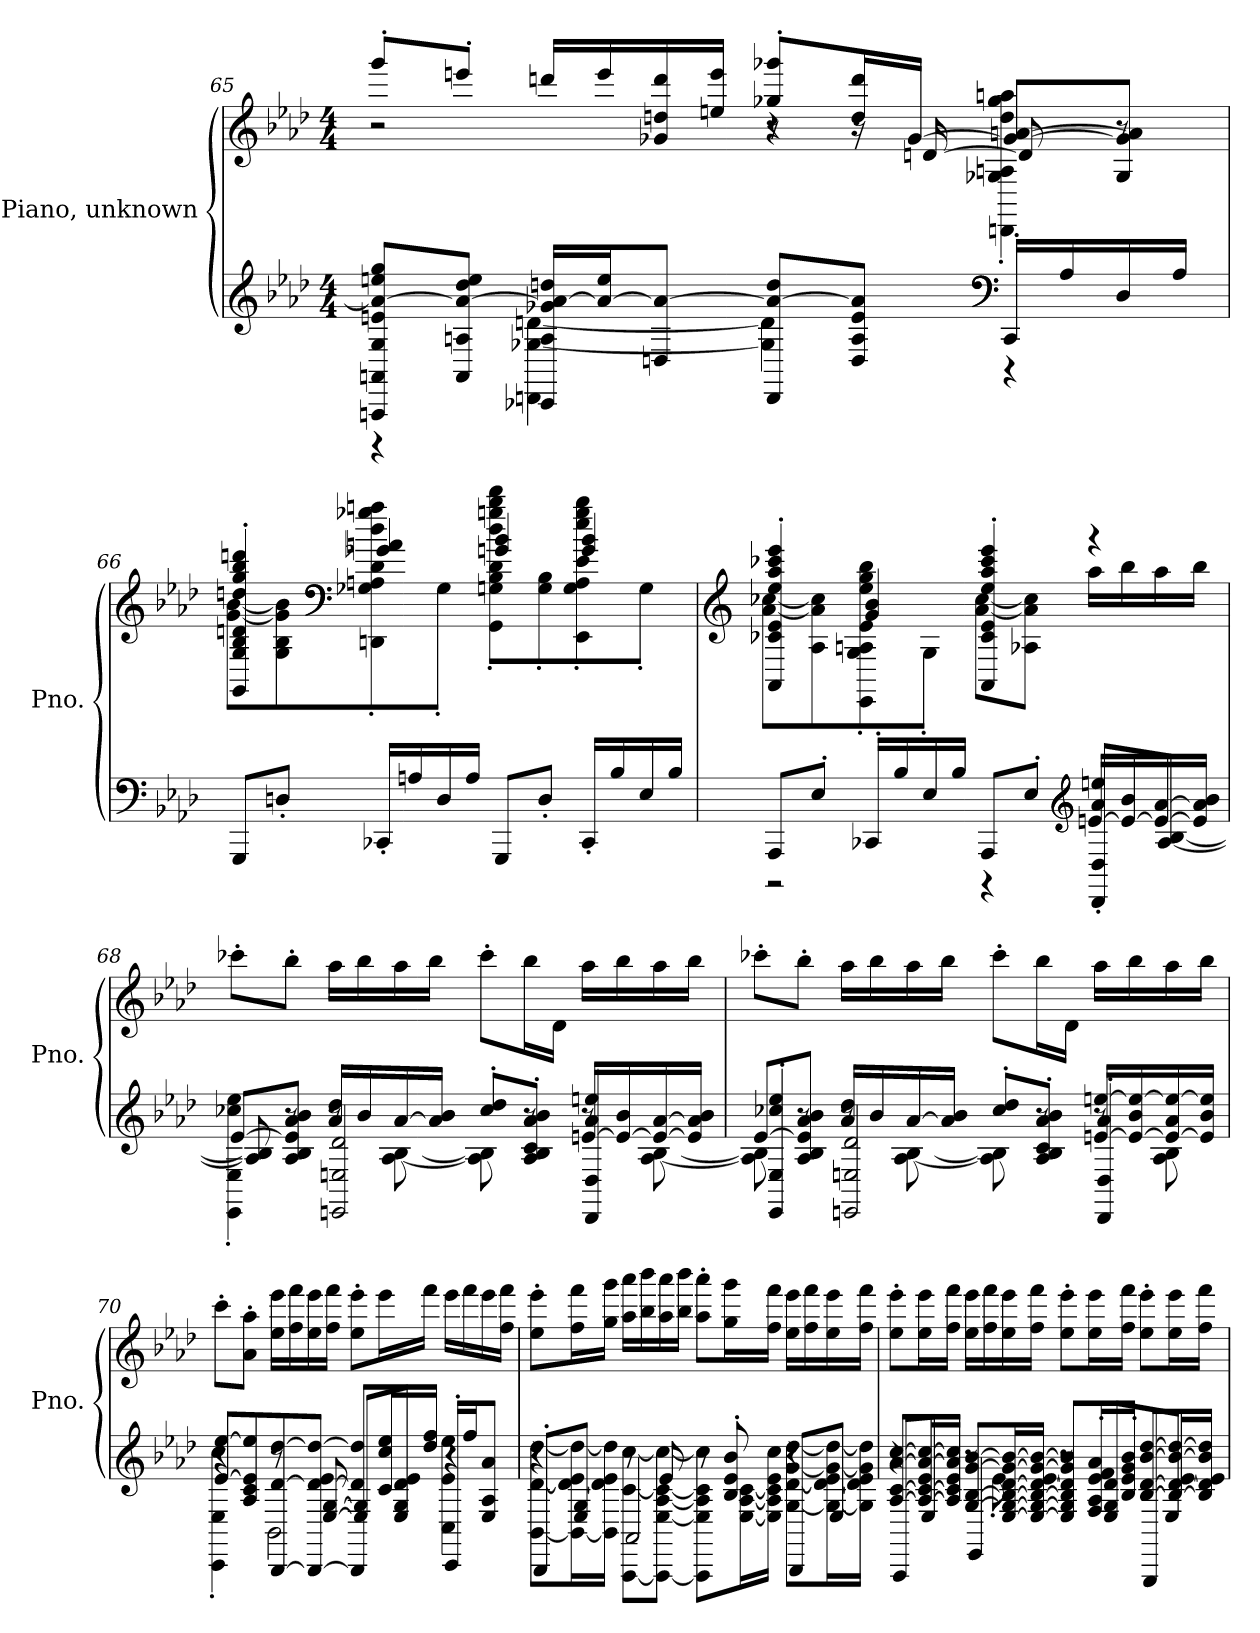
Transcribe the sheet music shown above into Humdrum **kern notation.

**kern	**kern
*part1	*part1
*staff2	*staff1
*I"Piano, unknown	*
*I'Pno.	*
!!LO:LB:g=z
*clefG2	*clefG2
*k[b-e-a-d-]	*k[b-e-a-d-]
*M4/4	*M4/4
=65	=65
*^	*^
*	*	*	*^
8AAAn/ 8AAn/ 8G/ 8en/ 8a/_ 8een/ 8gg/L	4r	8ggg'/L	2r	2r
8AA/ 8An/ 8a/_ 8dd-/ 8ee/J	.	8eeen'/J	.	.
16CC-X/ 16A/ 16g-X/ 16a/_ 16ddn/LL	4DDn\ [4G-X\ [4dn\	16dddn/LL	.	.
16a/_ 16ee/J	.	16eee/	.	.
8Dn/ 8a/_J	.	16g-X/ 16ddn/ 16ddd/	.	.
.	.	16een/ 16eee/JJ	.	.
8DD/ 8a/_ 8dd/L	4G-\] 4d\]	8gg-X/' 8ggg-X/'L	4r	8r
8D/ 8A/ 8e/ 8a/]J	.	16dd/ 16ddd/L	.	16r
.	.	[16g-/JJ	.	[16dn/
*clefF4	*	*	*	*
16CC-'/LL	4r	8g-/_ [8an/L	4DDn\' 4G-X\' 4An\' 4dd\' 4gg-\' 4aan\'	8d/]
16A/	.	.	.	.
16D/	.	8G-/ 8g-/] 8a/]J	.	8r
16A/JJ	.	.	.	.
*v	*v	*	*	*
*	*	*v	*v
=66	=66	=66
8GGG/L	4GG/' 4G/' 4B-/' 4dn/' 4ddn/' 4gg/' 4bb-/' 4dddn/'	[8g\ [8b-\L
8Dn'/J	.	8G\ 8B-\ 8g\] 8b-\]
*	*clefF4	*
16CC-X'/LL	4g-X/ 4an/	8DDn\' 8G-X\' 8An\' 8d\' 8dd\' 8gg-X\' 8aan\'
16An/	.	.
16D/	.	8G-'\J
16A/JJ	.	.
8GGG/L	4gn/ 4b-/	8GG\' 8Gn\' 8B-\' 8d\' 8dd\' 8ggn\' 8bb-\' 8ddd\'L
8D'/J	.	8G\' 8B-\'
16CC-'/LL	4g/ 4b-/	8EE-\' 8G\' 8A\' 8e-\' 8ee-\' 8gg\' 8bb-\'
16B-/	.	.
16E-/	.	8G'\J
16B-/JJ	.	.
!!LO:LB:g=z	!!
=67	=67	=67
*	*clefG2	*
*^	*	*
8AAA-/L	2r	4AA-/' 4c-X/' 4e-/' 4ee-/' 4aa-/' 4ccc-X/' 4eee-/'	[8a-\ [8cc-X\L
8E-'/J	.	.	8A-\ 8a-\] 8cc-\]
16CC-X'/LL	.	4g/ 4b-/	8EE-\' 8G\' 8An\' 8e-\' 8ee-\' 8gg\' 8bb-\'
16B-/	.	.	.
16E-/	.	.	8G'\J
16B-/JJ	.	.	.
8AAA-/L	4r	4AA-/' 4c-/' 4e-/' 4ee-/' 4aa-/' 4ccc-/' 4eee-/'	[8a-\ [8cc-\L
8E-'/J	.	.	8A-X\ 8a-\] 8cc-\]J
*clefG2	*	*	*
[16en/LL	8DD-/' 8D-/' 8a-/' 8een/'L	4r	16aa-\LL
16e/_ 16b-/	.	.	16bb-\
16e/_ [16a-/	[8A-/ [8B-/J	.	16aa-\
16e/] 16a-/] 16b-/JJ	.	.	16bb-\JJ
*	*	*v	*v
!!LO:LB:g=z
=68	=68	=68
*	*^	*
[8e-/L	4EE-\' 4E-\' 4cc-X\' 4ee-\'	8A-/] 8B-/]	8ccc-X'\L
8A-/ 8B-/ 8e-/] 8a-/ 8b-/J	.	8r	8bb-'\J
16a-/ 16dd-/LL	8r	2EEn/ 2En/ 2d-/	16aa-\LL
16b-/	.	.	16bb-\
[16a-/	[8A-\ [8B-\	.	16aa-\
16a-/] 16b-/JJ	.	.	16bb-\JJ
8cc-/' 8dd-/'L	8A-\] 8B-\]	.	8ccc-'\L
8A-/' 8B-/' 8c/' 8a-/' 8b-/'J	8r	.	16bb-\L
.	.	.	16d-\JJ
[16en/LL	8r	4DD-/' 4D-/' 4a-/' 4een/'	16aa-\LL
16e/_ 16b-/	.	.	16bb-\
16e/_ [16a-/	[8A-\ [8B-\	.	16aa-\
16e/] 16a-/] 16b-/JJ	.	.	16bb-\JJ
!!LO:LB:g=z
=69	=69	=69	=69
[8e-/L	8A-\] 8B-\]	4EE-/' 4E-/' 4cc-X/' 4ee-/'	8ccc-X'\L
8A-/ 8B-/ 8e-/] 8a-/ 8b-/J	8r	.	8bb-'\J
16a-/ 16dd-/LL	8r	2EEn/ 2En/ 2d-/	16aa-\LL
16b-/	.	.	16bb-\
[16a-/	[8A-\ [8B-\	.	16aa-\
16a-/] 16b-/JJ	.	.	16bb-\JJ
8cc-/' 8dd-/'L	8A-\] 8B-\]	.	8ccc-'\L
8A-/' 8B-/' 8c/' 8a-/' 8b-/'J	8r	.	16bb-\L
.	.	.	16d-\JJ
[16en/ [16een/LL	8r	4DD-/' 4D-/' 4a-/'	16aa-\LL
16e/_ 16b-/ 16ee/_	.	.	16bb-\
16e/_ 16a-/ 16ee/_	8A-\ 8B-\	.	16aa-\
16e/] 16b-/ 16ee/]JJ	.	.	16bb-\JJ
=70	=70	=70	=70
[8e-/ [8ee-/L	4CC\' 4E-\' 4cc\'	4r	8ccc'\L
8A-/ 8c/ 8e-/] 8ee-/]	.	.	8a-\' 8aa-\'J
[8BBB-/ [8d-/ [8dd-/	2BB-\	8r	16ee-\ 16eee-\LL
.	.	.	16ff\ 16fff\
8BBB-/_ 8d-/_ 8e-/ 8dd-/_J	.	[8E-/ [8G/	16ee-\ 16eee-\
.	.	.	16ff\ 16fff\JJ
8BBB-/] 8d-/] 8dd-/]L	.	8E-/] 8G/]L	8ee-\' 8eee-\'L
16c/ 16cc/ 16ee-/L	.	8E-/ 8G/ 8d-/ 8e-/J	16eee-\L
16dd-/ 16ff/JJ	.	.	16fff\JJ
16CC'/LL	4C\ 4e-\ 4ee-\	4r	16eee-\LL
16ff/J	.	.	16fff\
8E-/ 8A-/ 8a-/J	.	.	16eee-\
.	.	.	16ff\ 16fff\JJ
!!LO:LB:g=z
=71	=71	=71	=71
4r	[8BB-\ [8d-\ [8dd-\L	8BBB-'/L	8ee-\' 8eee-\'L
.	16BB-\_ 16d-\_ 16e-\ 16dd-\_L	8E-/ 8G/J	16ff\ 16fff\L
.	16BB-\] 16d-\] 16e-\ 16dd-\]JJ	.	16gg\ 16ggg\JJ
8r	[8AAA-\ [8c\ [8cc\L	2AA-/	16aa-\ 16aaa-\LL
.	.	.	16bb-\ 16bbb-\
8e-/	8AAA-\_ [8E-\ [8A-\ 8c\_ 8cc\_J	.	16aa-\ 16aaa-\
.	.	.	16bb-\ 16bbb-\JJ
8r	8AAA-\] 8E-\] 8A-\] 8c\] 8cc\]L	.	8aa-\' 8aaa-\'L
8B-/' 8e-/' 8b-/'	[16E-\ [16A-\ [16c\L	.	16gg\ 16ggg\L
.	16E-\] 16A-\] 16c\] 16e-\ 16cc\JJ	.	16ff\ 16fff\JJ
4r	[8G\ [8d-\ [8g\ [8dd-\L	8BBB-/L	16ee-\ 16eee-\LL
.	.	.	16ff\ 16fff\
.	16G\_ 16d-\_ 16e-\ 16g\_ 16dd-\_L	8E-/J	16ee-\ 16eee-\
.	16G\] 16d-\] 16e-\ 16g\] 16dd-\]JJ	.	16ff\ 16fff\JJ
!!LO:PB:g=z
=72	=72	=72	=72
[8A-/ [8c/ [8a-/ [8cc/L	4r	8AAA-/L	8ee-\' 8eee-\'L
16A-/_ 16c/_ 16e-/ 16a-/_ 16cc/_L	.	8E-/J	16ee-\ 16eee-\L
16A-/] 16c/] 16e-/ 16a-/] 16cc/]JJ	.	.	16ff\ 16fff\JJ
[8G/ [8B-/ [8g/ [8b-/L	8r	4EE-/	16ee-\ 16eee-\LL
.	.	.	16ff\ 16fff\
[16E-/ 16G/_ 16B-/_ [16d-/ 16g/_ 16b-/_L	8e-'\	.	16ee-\ 16eee-\
16E-/_ 16G/_ 16B-/_ 16d-/_ 16e-/ 16g/_ 16b-/_JJ	.	.	16ff\ 16fff\JJ
8E-/] 8G/] 8B-/] 8d-/] 8g/] 8b-/]L	2r	8r	8ee-\' 8eee-\'L
16F/' 16A-/' 16e-/' 16f/' 16a-/'L	.	8E-/ 8G/ 8d-/L	16ee-\ 16eee-\L
16B-/' 16e-/' 16g/' 16b-/'JJ	.	.	16ff\ 16fff\JJ
[8B-/ [8d-/ [8b-/ [8dd-/L	.	8GGG/	8ee-\' 8eee-\'L
16B-/_ 16d-/_ 16e-/ 16b-/_ 16dd-/_L	.	8E-/J	16ee-\ 16eee-\L
16B-/] 16d-/] 16e-/ 16b-/] 16dd-/]JJ	.	.	16ff\ 16fff\JJ
*v	*v	*v	*
=	=
*-	*-
